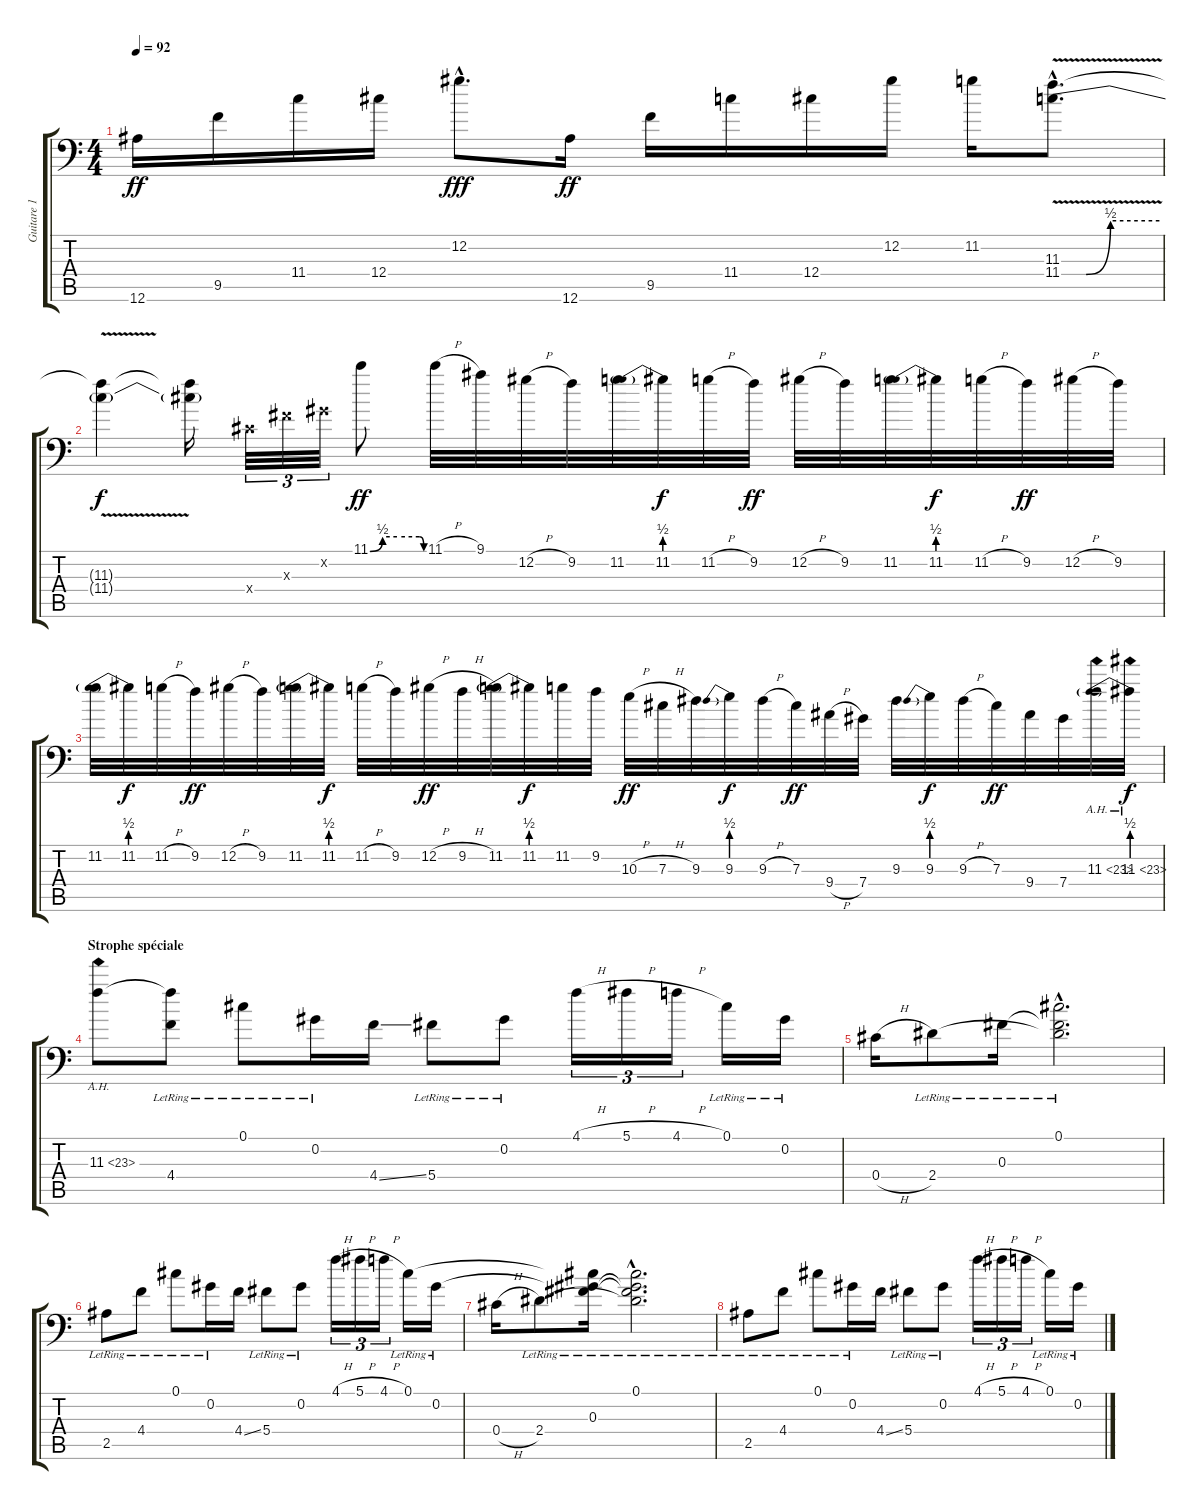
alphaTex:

\track ("Guitare 1" "Guitare 1") {instrument overdrivenguitar}
\staff {score tabs}
\tuning (Db4 Ab3 Gb3 Db3 Ab2 Bb1) {hide}
\ts (4 4)
\tempo 92
\clef f4
\ks c
12.6.16{dy ff} 9.5.16 11.4.16 12.4.16 12.2{hac}.8{d dy fff} 12.6.16{dy ff} 9.5.16 11.4.16 12.4.16 12.2.16 11.2.16 (11.3{v hac} 11.4{be (custom 0 0 15 0 30 2 60 2) hac}).8{d} |
(11.3{t} 11.4{t}).4{dy f} (11.3{t} 11.4{t}).16 0.4{x}.32{tu (3 2)} 0.3{x}.32{tu (3 2)} 0.2{x}.32{tu (3 2)} 11.1{be (custom 0 0 14 2 30 2 55 2 60 0)}.8{dy ff} 11.1{h}.32 9.1.32 12.2{h}.32 9.2.32 11.2.32 11.2{be (prebend 0 2 60 2)}.32{dy f} 11.2{h}.32 9.2.32{dy ff} 12.2{h}.32 9.2.32 11.2.32 11.2{be (prebend 0 2 60 2)}.32{dy f} 11.2{h}.32 9.2.32{dy ff} 12.2{h}.32 9.2.32 |
11.2.32 11.2{be (prebend 0 2 60 2)}.32{dy f} 11.2{h}.32 9.2.32{dy ff} 12.2{h}.32 9.2.32 11.2.32 11.2{be (prebend 0 2 60 2)}.32{dy f} 11.2{h}.32 9.2.32 12.2{h}.32{dy ff} 9.2{h}.32 11.2.32 11.2{be (prebend 0 2 60 2)}.32{dy f} 11.2.32 9.2.32 10.3{h}.32{dy ff} 7.3{h}.32 9.3.32 9.3{be (prebend 0 2 60 2)}.32{dy f} 9.3{h}.32 7.3.32{dy ff} 9.4{h}.32 7.4.32 9.3.32 9.3{be (prebend 0 2 60 2)}.32{dy f} 9.3{h}.32 7.3.32{dy ff} 9.4.32 7.4.32 11.3{ah 12}.32 11.3{be (prebend 0 2 60 2) ah 12}.32{dy f} |
\section ("" "Strophe spéciale")
11.3{ah 12}.8 (11.3{t} 4.4{lr}).8{volume 9 balance 5} 0.1{lr}.8 0.2{lr}.16 4.4{ss}.16 5.4{lr}.8 0.2{lr}.8 4.1{h}.16{tu (3 2)} 5.1{h}.16{tu (3 2)} 4.1{h}.16{tu (3 2)} 0.1{lr}.16 0.2{lr}.16 |
0.4{h}.16 2.4{lr}.8 0.3{lr}.16 (0.1{hac lr} 0.3{hac t} 2.4{hac t}).2{d} |
2.5{lr}.8 4.4{lr}.8 0.1{lr}.8 0.2{lr}.16 4.4{ss}.16 5.4{lr}.8 0.2{lr}.8 4.1{h}.16{tu (3 2)} 5.1{h}.16{tu (3 2)} 4.1{h}.16{tu (3 2)} 0.1{lr}.16 0.2{lr}.16 |
0.4{h}.16 2.4{lr}.8 (0.1{t} 0.2{t} 0.3{lr}).16 (0.1{hac lr} 0.2{hac t} 0.3{hac t} 2.4{hac t}).2{d} |
2.5{lr}.8 4.4{lr}.8 0.1{lr}.8 0.2{lr}.16 4.4{ss}.16 5.4{lr}.8 0.2{lr}.8 4.1{h}.16{tu (3 2)} 5.1{h}.16{tu (3 2)} 4.1{h}.16{tu (3 2)} 0.1{lr}.16 0.2{lr}.16
